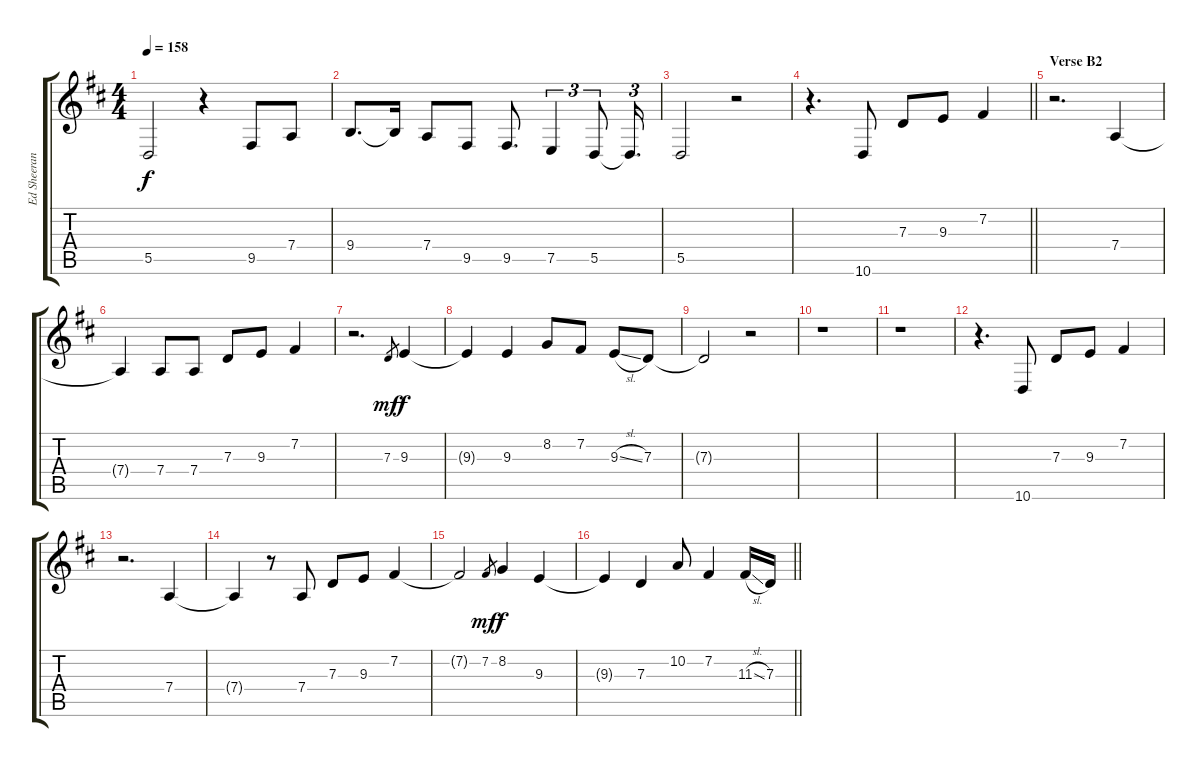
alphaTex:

\track ("Ed Sheeran Vocals" "Ed Sheeran") {instrument flute}
\staff {score tabs}
\tuning (E4 B3 G3 D3 A2 E2) {hide}
\ts (4 4)
\tempo 158
\clef g2
\ks d
5.5{t}.2{dy f} r.4 9.5.8 7.4.8 |
9.4.8{d} 9.4{t}.16 7.4.8 9.5.8 9.5.8{d} 7.5.4{tu (3 2)} 5.5.8{tu (3 2)} 5.5{t}.16{d tu (3 2)} |
5.5.2 r.2 |
\barLineRight lightlight
r.4{d} 10.6.8 7.3.8 9.3.8 7.2.4 |
\section ("" "Verse B2")
r.2{d} 7.4.4 |
7.4{t}.4 7.4.8 7.4.8 7.3.8 9.3.8 7.2.4 |
r.2{d} 7.3.8{gr dy mf} 9.3.4{dy f} |
9.3{t}.4 9.3.4 8.2.8 7.2.8 9.3{sl}.8 7.3.8 |
7.3{t}.2 r.2 |
r.1 |
r.1 |
r.4{d} 10.6.8 7.3.8 9.3.8 7.2.4 |
r.2{d} 7.4.4 |
7.4{t}.4 r.8 7.4.8 7.3.8 9.3.8 7.2.4 |
7.2{t}.2 7.2.8{gr dy mf} 8.2.4{dy f} 9.3.4 |
\barLineRight lightlight
9.3{t}.4 7.3.4 10.2.8 7.2.4 11.3{sl}.16 7.3.16
